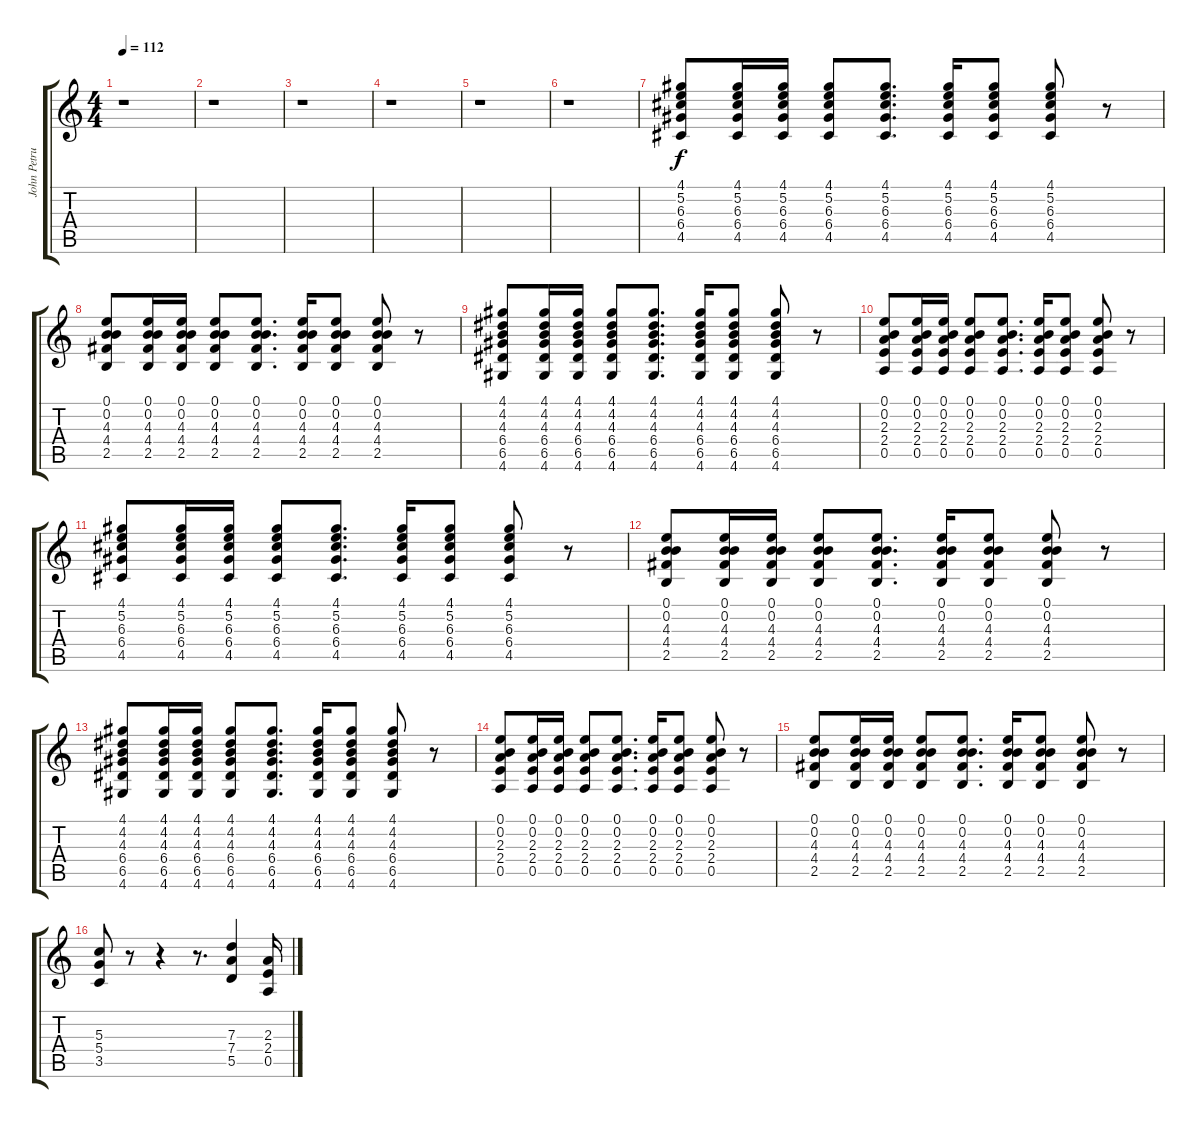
\track ("John Petrucci2" "John Petru") {instrument distortionguitar}
\staff {score tabs}
\tuning (E4 B3 G3 D3 A2 E2) {hide}
\ts (4 4)
\tempo 112
\clef g2
\ks c
r.1{dy f} |
r.1 |
r.1 |
r.1 |
r.1 |
r.1 |
(4.1 5.2 6.3 6.4 4.5).8{instrument acousticguitarsteel} (4.1 5.2 6.3 6.4 4.5).16 (4.1 5.2 6.3 6.4 4.5).16 (4.1 5.2 6.3 6.4 4.5).8 (4.1 5.2 6.3 6.4 4.5).8{d} (4.1 5.2 6.3 6.4 4.5).16 (4.1 5.2 6.3 6.4 4.5).8 (4.1 5.2 6.3 6.4 4.5).8 r.8 |
(0.1 0.2 4.3 4.4 2.5).8 (0.1 0.2 4.3 4.4 2.5).16 (0.1 0.2 4.3 4.4 2.5).16 (0.1 0.2 4.3 4.4 2.5).8 (0.1 0.2 4.3 4.4 2.5).8{d} (0.1 0.2 4.3 4.4 2.5).16 (0.1 0.2 4.3 4.4 2.5).8 (0.1 0.2 4.3 4.4 2.5).8 r.8 |
(4.1 4.2 4.3 6.4 6.5 4.6).8 (4.1 4.2 4.3 6.4 6.5 4.6).16 (4.1 4.2 4.3 6.4 6.5 4.6).16 (4.1 4.2 4.3 6.4 6.5 4.6).8 (4.1 4.2 4.3 6.4 6.5 4.6).8{d} (4.1 4.2 4.3 6.4 6.5 4.6).16 (4.1 4.2 4.3 6.4 6.5 4.6).8 (4.1 4.2 4.3 6.4 6.5 4.6).8 r.8 |
(0.1 0.2 2.3 2.4 0.5).8 (0.1 0.2 2.3 2.4 0.5).16 (0.1 0.2 2.3 2.4 0.5).16 (0.1 0.2 2.3 2.4 0.5).8 (0.1 0.2 2.3 2.4 0.5).8{d} (0.1 0.2 2.3 2.4 0.5).16 (0.1 0.2 2.3 2.4 0.5).8 (0.1 0.2 2.3 2.4 0.5).8 r.8 |
(4.1 5.2 6.3 6.4 4.5).8 (4.1 5.2 6.3 6.4 4.5).16 (4.1 5.2 6.3 6.4 4.5).16 (4.1 5.2 6.3 6.4 4.5).8 (4.1 5.2 6.3 6.4 4.5).8{d} (4.1 5.2 6.3 6.4 4.5).16 (4.1 5.2 6.3 6.4 4.5).8 (4.1 5.2 6.3 6.4 4.5).8 r.8 |
(0.1 0.2 4.3 4.4 2.5).8 (0.1 0.2 4.3 4.4 2.5).16 (0.1 0.2 4.3 4.4 2.5).16 (0.1 0.2 4.3 4.4 2.5).8 (0.1 0.2 4.3 4.4 2.5).8{d} (0.1 0.2 4.3 4.4 2.5).16 (0.1 0.2 4.3 4.4 2.5).8 (0.1 0.2 4.3 4.4 2.5).8 r.8 |
(4.1 4.2 4.3 6.4 6.5 4.6).8 (4.1 4.2 4.3 6.4 6.5 4.6).16 (4.1 4.2 4.3 6.4 6.5 4.6).16 (4.1 4.2 4.3 6.4 6.5 4.6).8 (4.1 4.2 4.3 6.4 6.5 4.6).8{d} (4.1 4.2 4.3 6.4 6.5 4.6).16 (4.1 4.2 4.3 6.4 6.5 4.6).8 (4.1 4.2 4.3 6.4 6.5 4.6).8 r.8 |
(0.1 0.2 2.3 2.4 0.5).8 (0.1 0.2 2.3 2.4 0.5).16 (0.1 0.2 2.3 2.4 0.5).16 (0.1 0.2 2.3 2.4 0.5).8 (0.1 0.2 2.3 2.4 0.5).8{d} (0.1 0.2 2.3 2.4 0.5).16 (0.1 0.2 2.3 2.4 0.5).8 (0.1 0.2 2.3 2.4 0.5).8 r.8 |
(0.1 0.2 4.3 4.4 2.5).8 (0.1 0.2 4.3 4.4 2.5).16 (0.1 0.2 4.3 4.4 2.5).16 (0.1 0.2 4.3 4.4 2.5).8 (0.1 0.2 4.3 4.4 2.5).8{d} (0.1 0.2 4.3 4.4 2.5).16 (0.1 0.2 4.3 4.4 2.5).8 (0.1 0.2 4.3 4.4 2.5).8 r.8 |
(5.3 5.4 3.5).8{volume 13 instrument distortionguitar} r.8 r.4 r.8{d} (7.3 7.4 5.5).4 (2.3 2.4 0.5).16
